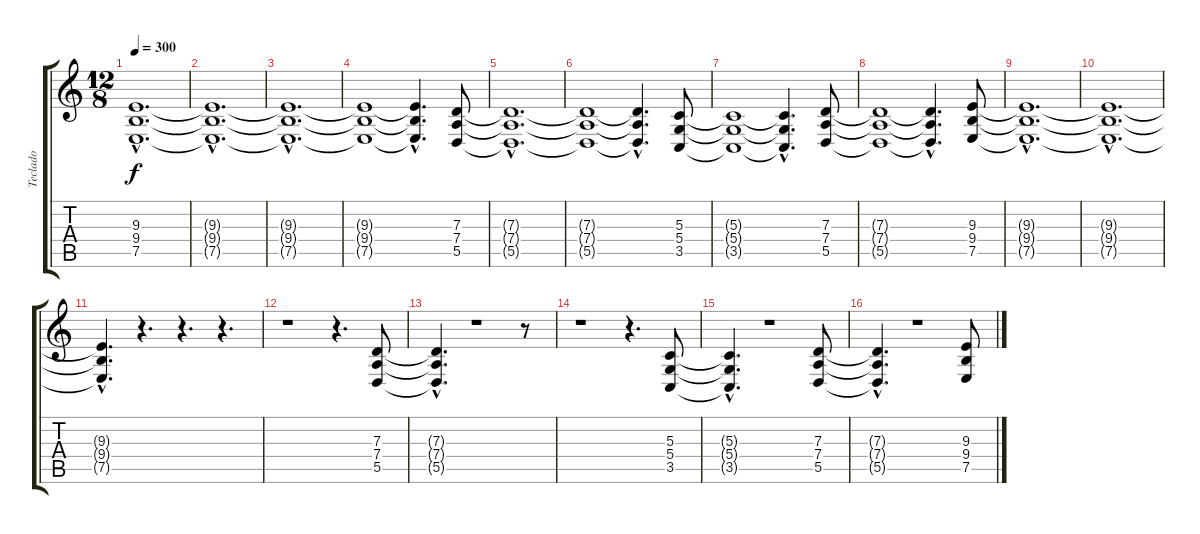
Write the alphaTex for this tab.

\track ("Teclado " "Teclado ") {instrument choiraahs}
\staff {score tabs}
\tuning (E4 B3 G3 D3 A2 E2) {hide}
\ts (12 8)
\tempo 300
\clef g2
\ks c
(9.3{hac t} 9.4{hac t} 7.5{hac t}).1{d dy f} |
(9.3{hac t} 9.4{hac t} 7.5{hac t}).1{d} |
(9.3{hac t} 9.4{hac t} 7.5{hac t}).1{d} |
(9.3{t} 9.4{t} 7.5{t}).1 (9.3{hac t} 9.4{hac t} 7.5{hac t}).4{d} (7.3 7.4 5.5).8 |
(7.3{hac t} 7.4{hac t} 5.5{hac t}).1{d} |
(7.3{t} 7.4{t} 5.5{t}).1 (7.3{hac t} 7.4{hac t} 5.5{hac t}).4{d} (5.3 5.4 3.5).8 |
(5.3{t} 5.4{t} 3.5{t}).1 (5.3{hac t} 5.4{hac t} 3.5{hac t}).4{d} (7.3 7.4 5.5).8 |
(7.3{t} 7.4{t} 5.5{t}).1 (7.3{hac t} 7.4{hac t} 5.5{hac t}).4{d} (9.3 9.4 7.5).8 |
(9.3{hac t} 9.4{hac t} 7.5{hac t}).1{d} |
(9.3{hac t} 9.4{hac t} 7.5{hac t}).1{d} |
(9.3{hac t} 9.4{hac t} 7.5{hac t}).4{d} r.4{d} r.4{d} r.4{d} |
r.1 r.4{d} (7.3 7.4 5.5).8 |
(7.3{hac t} 7.4{hac t} 5.5{hac t}).4{d} r.1 r.8 |
r.1 r.4{d} (5.3 5.4 3.5).8 |
(5.3{hac t} 5.4{hac t} 3.5{hac t}).4{d} r.1 (7.3 7.4 5.5).8 |
(7.3{hac t} 7.4{hac t} 5.5{hac t}).4{d} r.1 (9.3 9.4 7.5).8
